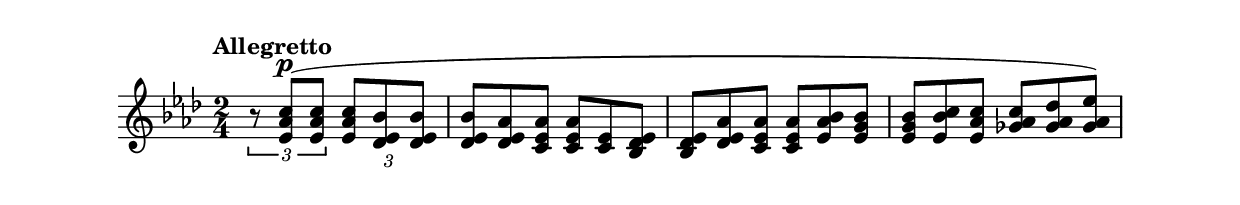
\version "2.15.30"
\include "indice.ily"
\new Staff \relative f {
  \time 2/4
  \key aes \major
  \clef treble
  \tempo "Allegretto"
  \stemUp
  \tupletDown
  \dynamicUp
  \slurUp
  \times 2/3 { r8 <es' aes c> ( \p q }
  \times 2/3 { q 
               \override TupletBracket #'stencil = ##f
               \override TupletNumber #'stencil = ##f
               <des es bes'> q }
  \times 2/3 { q <des es aes> <c es aes>}
  \times 2/3 { q <c es> <bes des es>}
  \times 2/3 { q <des es aes> <c es aes>}
  \times 2/3 { q <es aes bes> <es g bes>}
  \times 2/3 { q <es bes' c> <es aes c>}
  \times 2/3 { <ges aes c> <ges aes des> <ges aes es'>) }
  
  
  
  
}